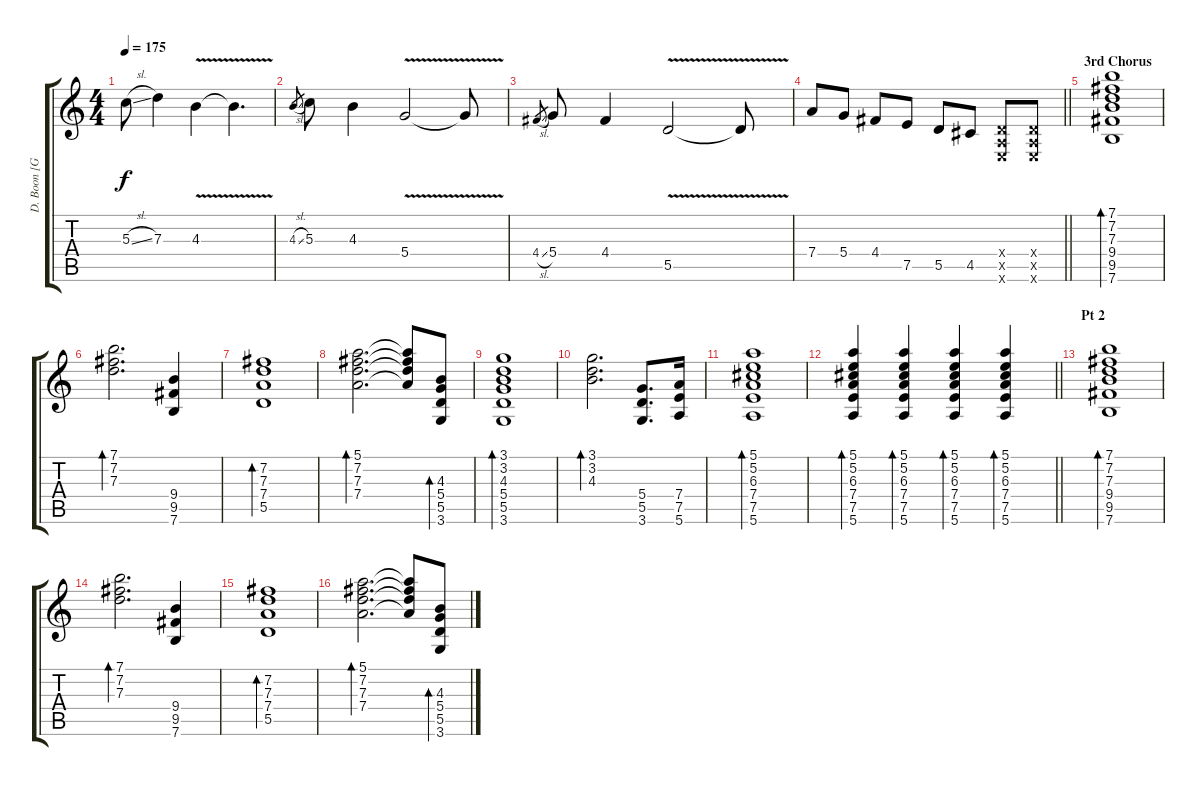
\track ("D. Boon [Guitar]" "D. Boon [G") {instrument overdrivenguitar}
\staff {score tabs}
\tuning (E4 B3 G3 D3 A2 E2) {hide}
\ts (4 4)
\tempo 175
\clef g2
\ks c
5.3{sl}.8{dy f} 7.3.4 4.3{v}.4 4.3{t}.4{d} |
4.3{sl}.8{gr} 5.3.8 4.3.4 5.4{v}.2 5.4{t}.8 |
4.4{sl}.8{gr} 5.4.8 4.4.4 5.5{v}.2 5.5{t}.8 |
\barLineRight lightlight
7.4.8 5.4.8 4.4.8 7.5.8{instrument overdrivenguitar} 5.5.8 4.5.8 (0.4{x} 0.5{x} 0.6{x}).8 (0.4{x} 0.5{x} 0.6{x}).8 |
\section ("" "3rd Chorus")
(7.1 7.2 7.3 9.4 9.5 7.6).1{bd 120 instrument overdrivenguitar} |
(7.1 7.2 7.3).2{d bd 120} (9.4 9.5 7.6).4 |
(7.2 7.3 7.4 5.5).1{bd 120} |
(5.1 7.2 7.3 7.4).2{d bd 120} (5.1{t} 7.2{t} 7.3{t} 7.4{t}).8 (4.3 5.4 5.5 3.6).8{bd 30} |
(3.1 3.2 4.3 5.4 5.5 3.6).1{bd 120} |
(3.1 3.2 4.3).2{d bd 120} (5.4 5.5 3.6).8{d} (7.4 7.5 5.6).16 |
(5.1 5.2 6.3 7.4 7.5 5.6).1{bd 30} |
\barLineRight lightlight
(5.1 5.2 6.3 7.4 7.5 5.6).4{bd 30} (5.1 5.2 6.3 7.4 7.5 5.6).4{bd 30} (5.1 5.2 6.3 7.4 7.5 5.6).4{bd 30} (5.1 5.2 6.3 7.4 7.5 5.6).4{bd 30} |
\section ("" "Pt 2")
(7.1 7.2 7.3 9.4 9.5 7.6).1{bd 120} |
(7.1 7.2 7.3).2{d bd 120} (9.4 9.5 7.6).4 |
(7.2 7.3 7.4 5.5).1{bd 120} |
(5.1 7.2 7.3 7.4).2{d bd 120} (5.1{t} 7.2{t} 7.3{t} 7.4{t}).8 (4.3 5.4 5.5 3.6).8{bd 30}
